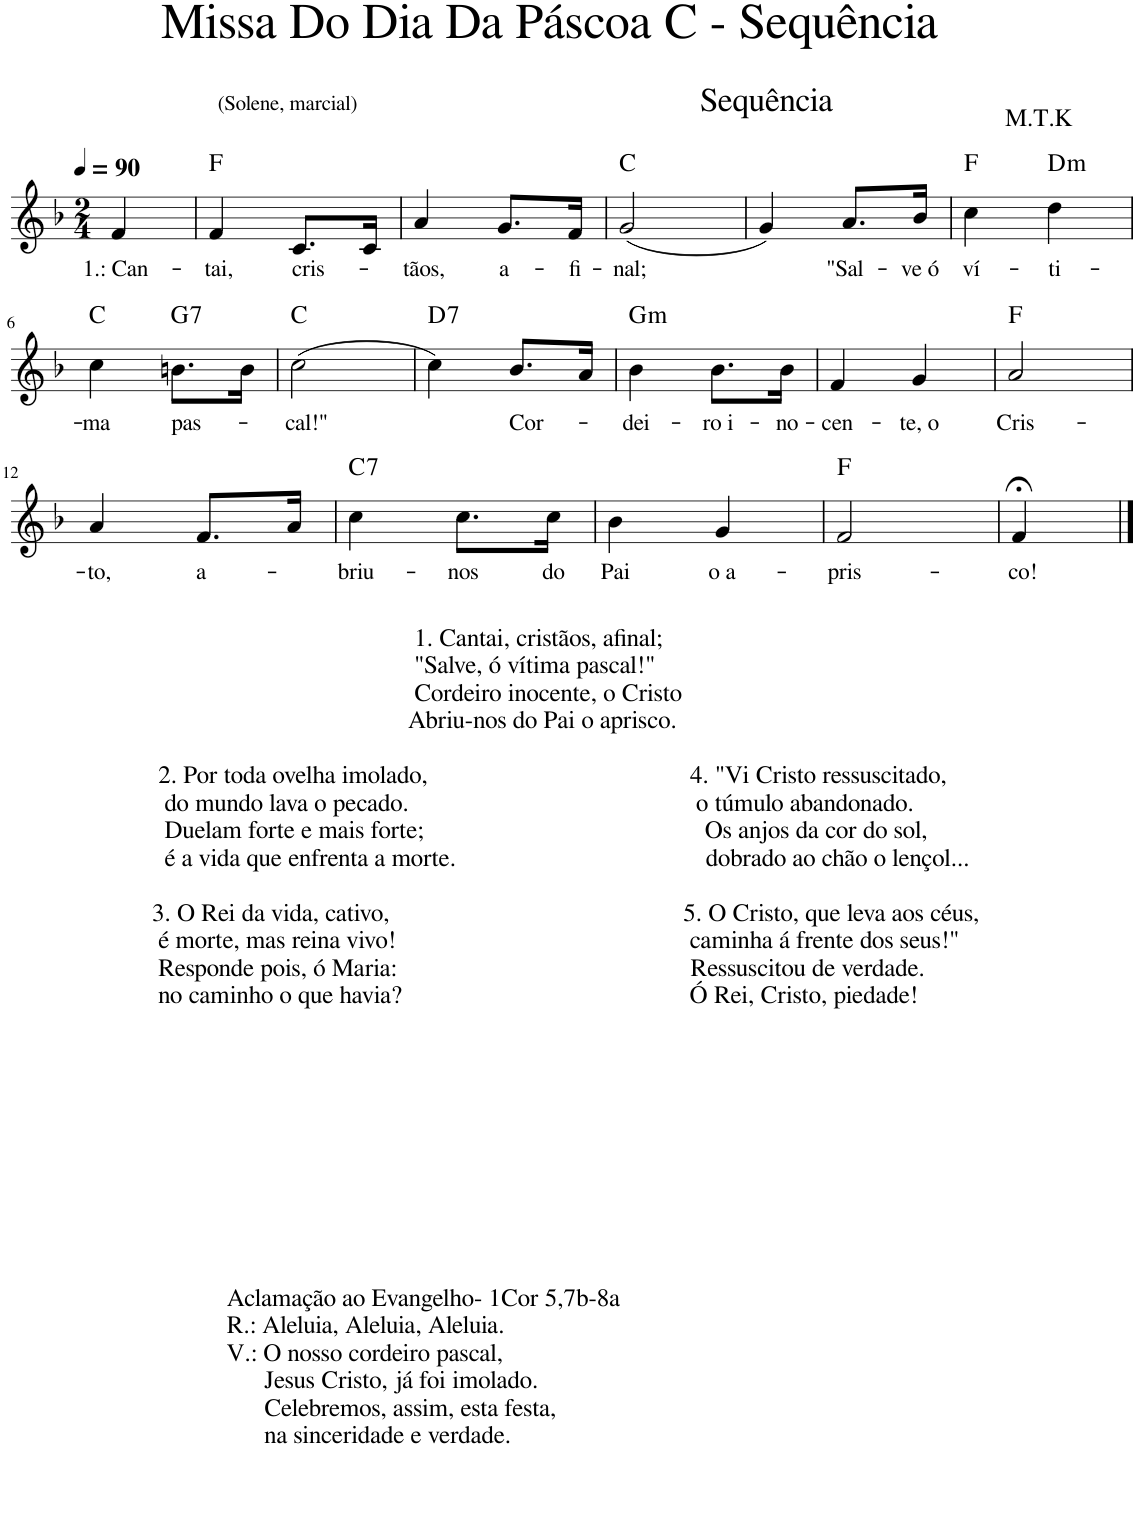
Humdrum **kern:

**kern	**text	**harte
*part1	*part1	*part1
*staff1	*staff1	*
*I"Voz	*	*
*I'Vo.	*	*
*clefG2	*	*
*k[b-]	*	*
*M2/4	*	*
*MM90	*	*
=	=	=
!	!LO:LY:b	!
4f/	1.: Can-	.
=1	=1	=1
!	!LO:LY:b	!
4f/	-tai,	F:maj
!	!LO:LY:b	!
8.c/L	cris-	.
16c/Jk	.	.
=2	=2	=2
!	!LO:LY:b	!
4a/	-tãos,	.
!	!LO:LY:b	!
8.g/L	a-	.
!	!LO:LY:b	!
16f/Jk	-fi-	.
=3	=3	=3
!	!LO:LY:b	!
(2g/	-nal;	C:maj
=4	=4	=4
4g/)	.	.
!	!LO:LY:b	!
8.a/L	"Sal-	.
!	!LO:LY:b	!
16b-/Jk	-ve ó	.
=5	=5	=5
!	!LO:LY:b	!
4cc\	ví-	F:maj
!	!LO:LY:b	!LO:H:kt=m
4dd\	-ti-	D:min
!!LO:LB:g=z
=6	=6	=6
!	!LO:LY:b	!
4cc\	-ma	C:maj
!	!LO:LY:b	!LO:H:kt=7
8.bn\L	pas-	G:7
16b\Jk	.	.
=7	=7	=7
!	!LO:LY:b	!
(2cc\	-cal!"	C:maj
=8	=8	=8
!	!	!LO:H:kt=7
4cc\)	.	D:7
!	!LO:LY:b	!
8.b-/L	Cor-	.
16a/Jk	.	.
=9	=9	=9
!	!LO:LY:b	!LO:H:kt=m
4b-\	-dei-	G:min
!	!LO:LY:b	!
8.b-\L	-ro i-	.
!	!LO:LY:b	!
16b-\Jk	-no-	.
=10	=10	=10
!	!LO:LY:b	!
4f/	-cen-	.
!	!LO:LY:b	!
4g/	-te, o	.
=11	=11	=11
!	!LO:LY:b	!
2a/	Cris-	F:maj
!!LO:LB:g=z
=12	=12	=12
!LO:TX:b:t=1. Cantai, cristãos, afinal;	!	!
!LO:TX:b:t="Salve, ó vítima pascal!"	!	!
!LO:TX:b:t=Cordeiro inocente, o Cristo	!	!
!LO:TX:b:t=Abriu-nos do Pai o aprisco.	!	!
!LO:TX:b:t=2. Por toda ovelha imolado,                                          4. "Vi Cristo ressuscitado,	!	!
!LO:TX:b:t=do mundo lava o pecado.                                              o túmulo abandonado.	!	!
!LO:TX:b:t=Duelam forte e mais forte;                                             Os anjos da cor do sol,	!	!
!LO:TX:b:t=é a vida que enfrenta a morte.                                        dobrado ao chão o lençol...	!	!
!LO:TX:b:t=3. O Rei da vida, cativo,                                               5. O Cristo, que leva aos céus,	!	!
!LO:TX:b:t=é morte, mas reina vivo!                                               caminha á frente dos seus!"	!	!
!LO:TX:b:t=Responde pois, ó Maria&colon;                                               Ressuscitou de verdade.	!	!
!LO:TX:b:t=no caminho o que havia?                                              Ó Rei, Cristo, piedade!	!	!
!LO:TX:b:t=Aclamação ao Evangelho- 1Cor 5,7b-8a	!	!
!LO:TX:b:t=R.&colon; Aleluia, Aleluia, Aleluia.	!	!
!LO:TX:b:t=V.&colon; O nosso cordeiro pascal,	!	!
!LO:TX:b:t=Jesus Cristo, já foi imolado.	!	!
!LO:TX:b:t=Celebremos, assim, esta festa,	!	!
!LO:TX:b:t=na sinceridade e verdade.	!	!
!	!LO:LY:b	!
4a/	-to,	.
!	!LO:LY:b	!
8.f/L	a-	.
16a/Jk	.	.
=13	=13	=13
!	!LO:LY:b	!LO:H:kt=7
4cc\	-briu-	C:7
!	!LO:LY:b	!
8.cc\L	-nos	.
!	!LO:LY:b	!
16cc\Jk	do	.
=14	=14	=14
!	!LO:LY:b	!
4b-\	Pai	.
!	!LO:LY:b	!
4g/	o a-	.
=15	=15	=15
!	!LO:LY:b	!
2f/	-pris-	F:maj
=16	=16	=16
!	!LO:LY:b	!
4f;</	-co!	.
==	==	==
*-	*-	*-
